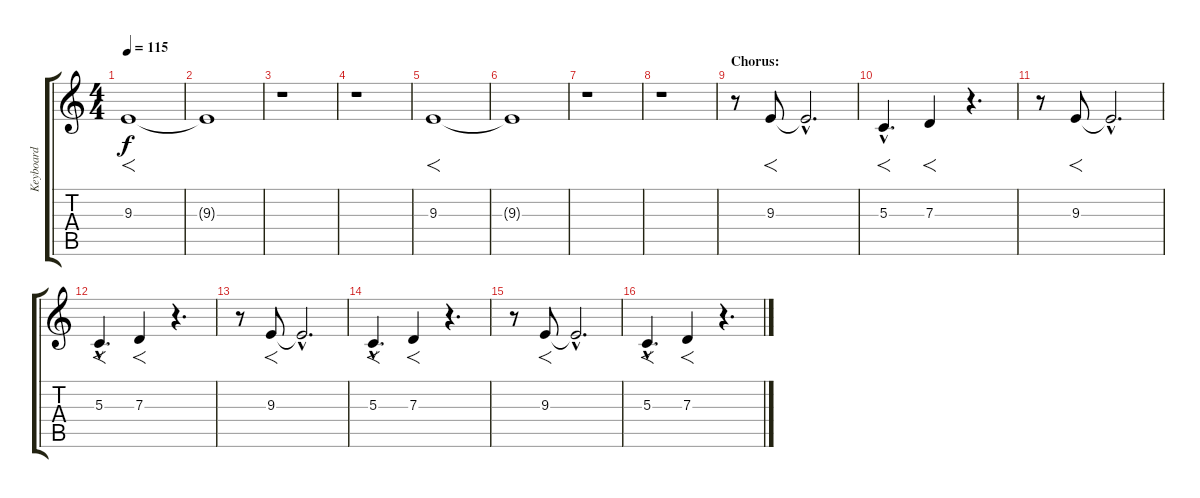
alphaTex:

\track ("Keyboard" "Keyboard") {instrument stringensemble1}
\staff {score tabs}
\tuning (E4 B3 G3 D3 A2 E2) {hide}
\ts (4 4)
\tempo 115
\clef g2
\ks c
9.3.1{f dy f} |
9.3{t}.1 |
r.1 |
r.1 |
9.3.1{f} |
9.3{t}.1 |
r.1 |
r.1 |
\section ("" "Chorus:")
r.8 9.3.8{f} 9.3{hac t}.2{d} |
5.3{hac}.4{f d} 7.3.4{f} r.4{d} |
r.8 9.3.8{f} 9.3{hac t}.2{d} |
5.3{hac}.4{f d} 7.3.4{f} r.4{d} |
r.8 9.3.8{f} 9.3{hac t}.2{d} |
5.3{hac}.4{f d} 7.3.4{f} r.4{d} |
r.8 9.3.8{f} 9.3{hac t}.2{d} |
5.3{hac}.4{f d} 7.3.4{f} r.4{d}
